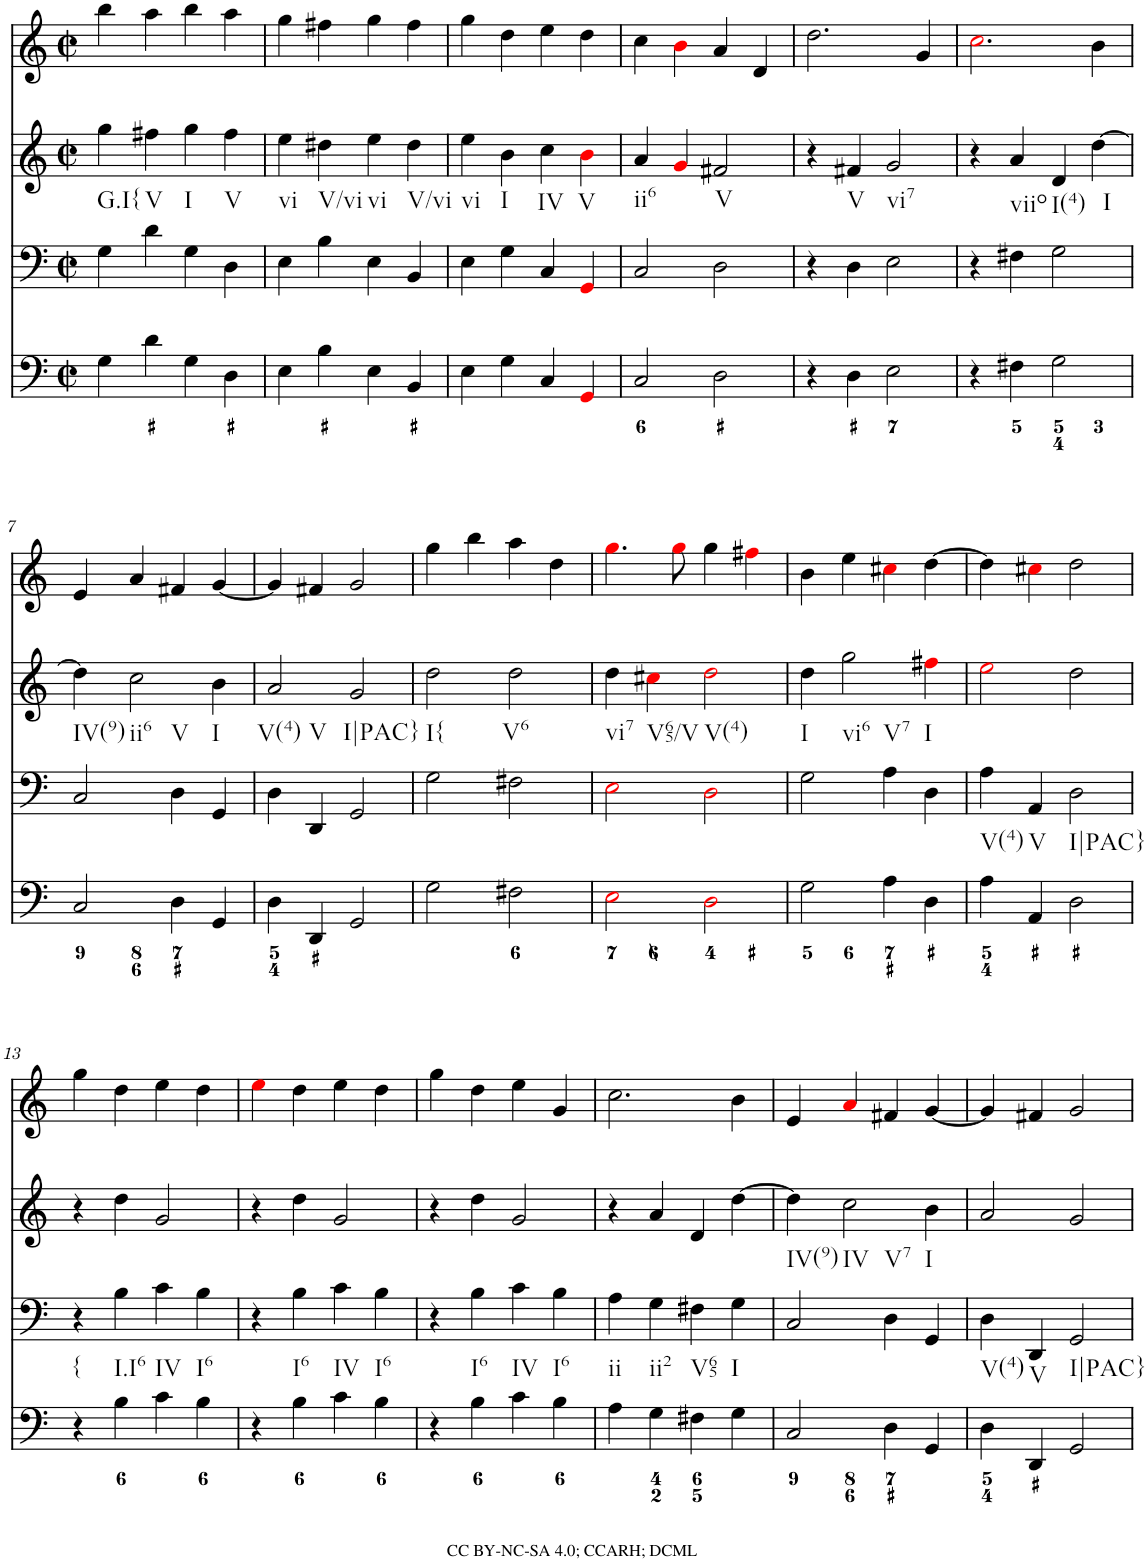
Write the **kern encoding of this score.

**kern	**kern	**kern	**kern
*part4	*part3	*part2	*part1
*staff4	*staff3	*staff2	*staff1
*I"Piano	*I"Piano	*I"Piano	*I"Piano
*I'Pno	*I'Pno	*I'Pno	*I'Pno
*clefF4	*clefF4	*clefG2	*clefG2
*k[]	*k[]	*k[]	*k[]
*M2/2	*M2/2	*M2/2	*M2/2
*met(c|)	*met(c|)	*met(c|)	*met(c|)
=1	=1	=1	=1
4G\	4G\	4gg\	4bb\
4d\	4d\	4ff#X\	4aa\
4G\	4G\	4gg\	4bb\
4D\	4D\	4ff#\	4aa\
=2	=2	=2	=2
4E\	4E\	4ee\	4gg\
4B\	4B\	4dd#X\	4ff#X\
4E\	4E\	4ee\	4gg\
4BB/	4BB/	4dd#\	4ff#\
=3	=3	=3	=3
4E\	4E\	4ee\	4gg\
4G\	4G\	4b\	4dd\
4C/	4C/	4cc\	4ee\
4GGi/	4GGi/	4bi\	4dd\
=4	=4	=4	=4
2C/	2C/	4a/	4cc\
.	.	4gi/	4bi\
2D\	2D\	2f#X/	4a/
.	.	.	4d/
=5	=5	=5	=5
4r	4r	4r	2.dd\
4D\	4D\	4f#X/	.
2E\	2E\	2g/	.
.	.	.	4g/
=6	=6	=6	=6
4r	4r	4r	2.cci\
4F#X\	4F#X\	4a/	.
2G\	2G\	4d/	.
.	.	[4dd\	4b\
!!LO:LB:g=z
=7	=7	=7	=7
2C/	2C/	4dd\]	4e/
.	.	2cc\	4a/
4D\	4D\	.	4f#X/
4GG/	4GG/	4b\	[4g/
=8	=8	=8	=8
4D\	4D\	2a/	4g/]
4DD/	4DD/	.	4f#X/
2GG/	2GG/	2g/	2g/
=9	=9	=9	=9
2G\	2G\	2dd\	4gg\
.	.	.	4bb\
2F#X\	2F#X\	2dd\	4aa\
.	.	.	4dd\
=10	=10	=10	=10
2Ei\	2Ei\	4dd\	4.ggi\
.	.	4cc#Xi\	.
.	.	.	8ggi\
2Di\	2Di\	2ddi\	4gg\
.	.	.	4ff#Xi\
=11	=11	=11	=11
2G\	2G\	4dd\	4b\
.	.	2gg\	4ee\
4A\	4A\	.	4cc#Xi\
4D\	4D\	4ff#Xi\	[4dd\
=12	=12	=12	=12
4A\	4A\	2eei\	4dd\]
4AA/	4AA/	.	4cc#Xi\
2D\	2D\	2dd\	2dd\
!!LO:LB:g=z
=13	=13	=13	=13
4r	4r	4r	4gg\
4B\	4B\	4dd\	4dd\
4c\	4c\	2g/	4ee\
4B\	4B\	.	4dd\
=14	=14	=14	=14
4r	4r	4r	4eei\
4B\	4B\	4dd\	4dd\
4c\	4c\	2g/	4ee\
4B\	4B\	.	4dd\
=15	=15	=15	=15
4r	4r	4r	4gg\
4B\	4B\	4dd\	4dd\
4c\	4c\	2g/	4ee\
4B\	4B\	.	4g/
=16	=16	=16	=16
4A\	4A\	4r	2.cc\
4G\	4G\	4a/	.
4F#X\	4F#X\	4d/	.
4G\	4G\	[4dd\	4b\
=17	=17	=17	=17
2C/	2C/	4dd\]	4e/
.	.	2cc\	4ai/
4D\	4D\	.	4f#X/
4GG/	4GG/	4b\	[4g/
=18	=18	=18	=18
4D\	4D\	2a/	4g/]
4DD/	4DD/	.	4f#X/
2GG/	2GG/	2g/	2g/
=	=	=	=
*-	*-	*-	*-
